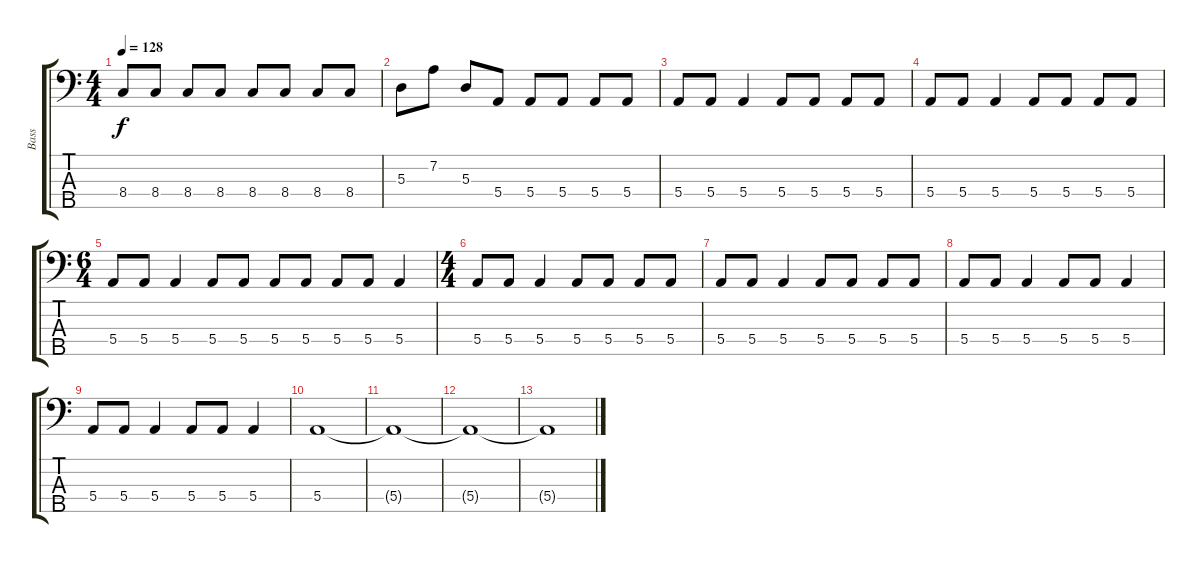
\track ("Bass" "Bass") {instrument electricbassfinger}
\staff {score tabs}
\tuning (G2 D2 A1 E1 B0) {hide}
\ts (4 4)
\tempo 128
\clef f4
\ks c
8.4.8{dy f} 8.4.8 8.4.8 8.4.8 8.4.8 8.4.8 8.4.8 8.4.8 |
5.3.8 7.2.8 5.3.8 5.4.8 5.4.8 5.4.8 5.4.8 5.4.8 |
5.4.8 5.4.8 5.4.4 5.4.8 5.4.8 5.4.8 5.4.8 |
5.4.8 5.4.8 5.4.4 5.4.8 5.4.8 5.4.8 5.4.8 |
\ts (6 4)
5.4.8 5.4.8 5.4.4 5.4.8 5.4.8 5.4.8 5.4.8 5.4.8 5.4.8 5.4.4 |
\ts (4 4)
5.4.8 5.4.8 5.4.4 5.4.8 5.4.8 5.4.8 5.4.8 |
5.4.8 5.4.8 5.4.4 5.4.8 5.4.8 5.4.8 5.4.8 |
5.4.8 5.4.8 5.4.4 5.4.8 5.4.8 5.4.4 |
5.4.8 5.4.8 5.4.4 5.4.8 5.4.8 5.4.4 |
5.4.1 |
5.4{t}.1 |
5.4{t}.1 |
5.4{t}.1
